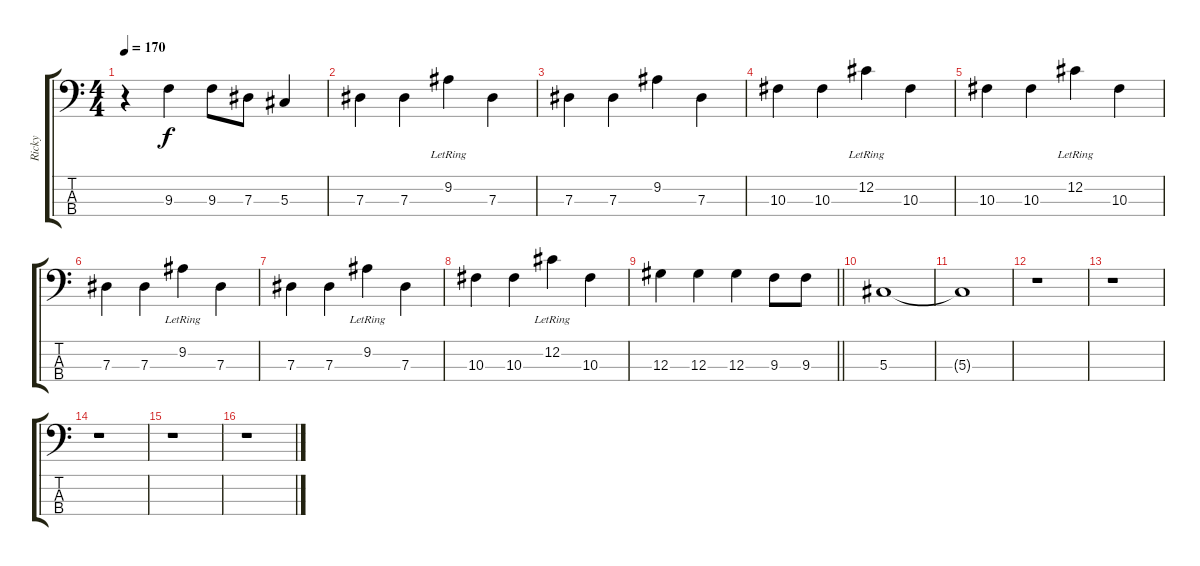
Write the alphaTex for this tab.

\track ("Ricky" "Ricky") {instrument electricbasspick}
\staff {score tabs}
\tuning (Gb2 Db2 Ab1 Eb1) {hide}
\ts (4 4)
\tempo 170
\clef f4
\ks c
r.4{dy f} 9.3.4 9.3.8 7.3.8 5.3.4 |
7.3.4 7.3.4 9.2{lr}.4 7.3.4 |
7.3.4 7.3.4 9.2.4 7.3.4 |
10.3.4 10.3.4 12.2{lr}.4 10.3.4 |
10.3.4 10.3.4 12.2{lr}.4 10.3.4 |
7.3.4 7.3.4 9.2{lr}.4 7.3.4 |
7.3.4 7.3.4 9.2{lr}.4 7.3.4 |
10.3.4 10.3.4 12.2{lr}.4 10.3.4 |
\barLineRight lightlight
12.3.4 12.3.4 12.3.4 9.3.8 9.3.8 |
5.3.1 |
5.3{t}.1 |
r.1 |
r.1 |
r.1 |
r.1 |
r.1
